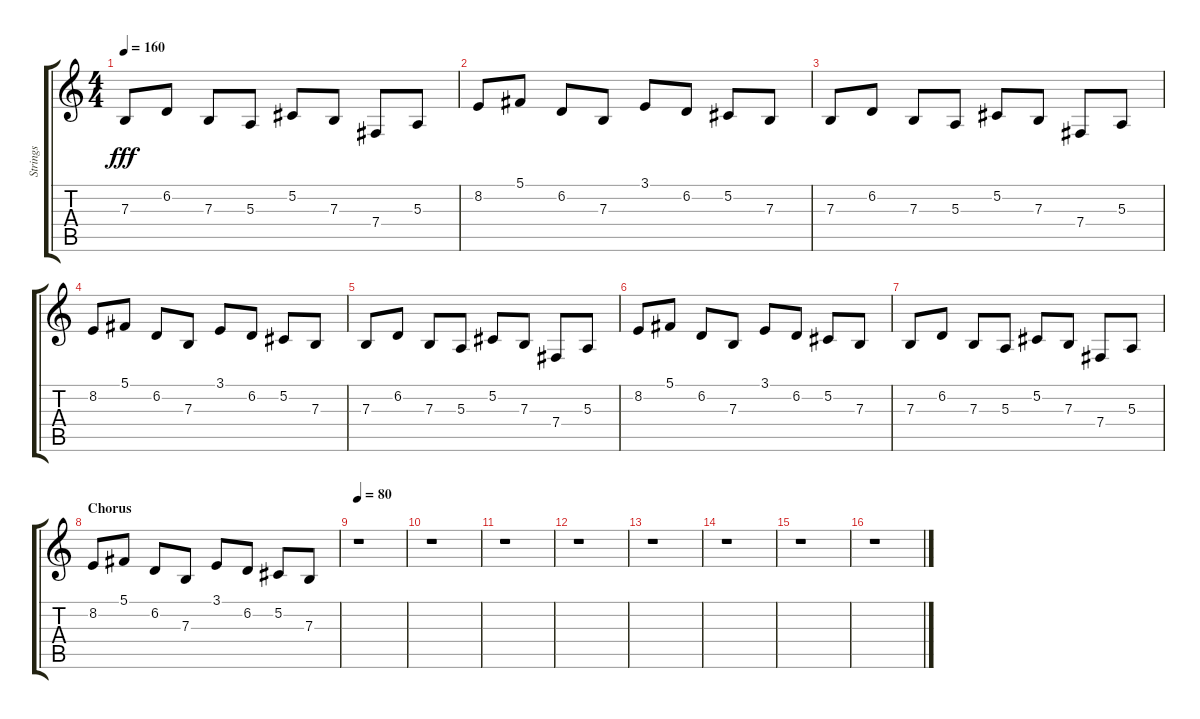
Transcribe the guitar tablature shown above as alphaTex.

\track ("Strings" "Strings") {instrument stringensemble1}
\staff {score tabs}
\tuning (Db4 Ab3 E3 B2 Gb2 B1) {hide}
\ts (4 4)
\tempo 160
\clef g2
\ks c
7.3.8{dy fff} 6.2.8 7.3.8 5.3.8 5.2.8 7.3.8 7.4.8 5.3.8 |
8.2.8 5.1.8 6.2.8 7.3.8 3.1.8 6.2.8 5.2.8 7.3.8 |
7.3.8 6.2.8 7.3.8 5.3.8 5.2.8 7.3.8 7.4.8 5.3.8 |
8.2.8 5.1.8 6.2.8 7.3.8 3.1.8 6.2.8 5.2.8 7.3.8 |
7.3.8 6.2.8 7.3.8 5.3.8 5.2.8 7.3.8 7.4.8 5.3.8 |
8.2.8 5.1.8 6.2.8 7.3.8 3.1.8 6.2.8 5.2.8 7.3.8 |
7.3.8 6.2.8 7.3.8 5.3.8 5.2.8 7.3.8 7.4.8 5.3.8 |
\section ("" "Chorus")
8.2.8 5.1.8 6.2.8 7.3.8 3.1.8 6.2.8 5.2.8 7.3.8 |
\tempo 80
r.1 |
r.1 |
r.1 |
r.1 |
r.1 |
r.1 |
r.1 |
r.1
